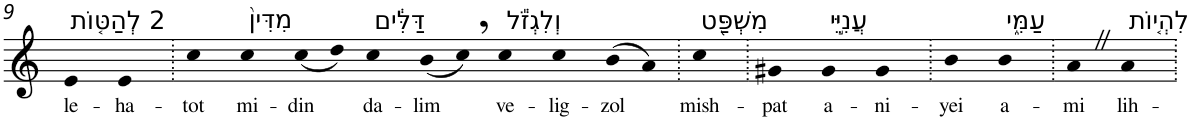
**kern	**text
*part1	*part1
*staff1	*staff1
*I"Piano	*
*I'Pno	*
!!LO:PB:g=z
*clefG2	*
*k[]	*
=9	=9
!LO:TX:a:t=2 לְהַטּ֤וֹת	!
!	!LO:LY:b
4e	le-
!	!LO:LY:b
4e	-ha-
=10.	=10.
!	!LO:LY:b
4cc	-tot
!LO:TX:a:t=מִדִּין֙	!
!	!LO:LY:b
4cc	mi-
!	!LO:LY:b
(<8cc	-din
8dd)	.
!LO:TX:a:t=דַּלִּ֔ים	!
!	!LO:LY:b
4cc	da-
!	!LO:LY:b
(<8b	-lim
8cc,)	.
!LO:TX:a:t=וְלִגְזֹ֕ל	!
!	!LO:LY:b
4cc	ve-
!	!LO:LY:b
4cc	-lig-
!	!LO:LY:b
(>8b	-zol
8a)	.
=11.	=11.
!LO:TX:a:t=מִשְׁפַּ֖ט	!
!	!LO:LY:b
4cc	mish-
=12.	=12.
!	!LO:LY:b
4g#X	-pat
!LO:TX:a:t=עֲנִיֵּ֣י	!
!	!LO:LY:b
4g#	a-
!	!LO:LY:b
4g#	-ni-
=13.	=13.
!	!LO:LY:b
4b	-yei
!LO:TX:a:t=עַמִּ֑י	!
!	!LO:LY:b
4b	a-
=14.	=14.
!	!LO:LY:b
4aZ	-mi
!LO:TX:a:t=לִהְי֤וֹת	!
!	!LO:LY:b
4a	lih-
=.	=.
*-	*-
